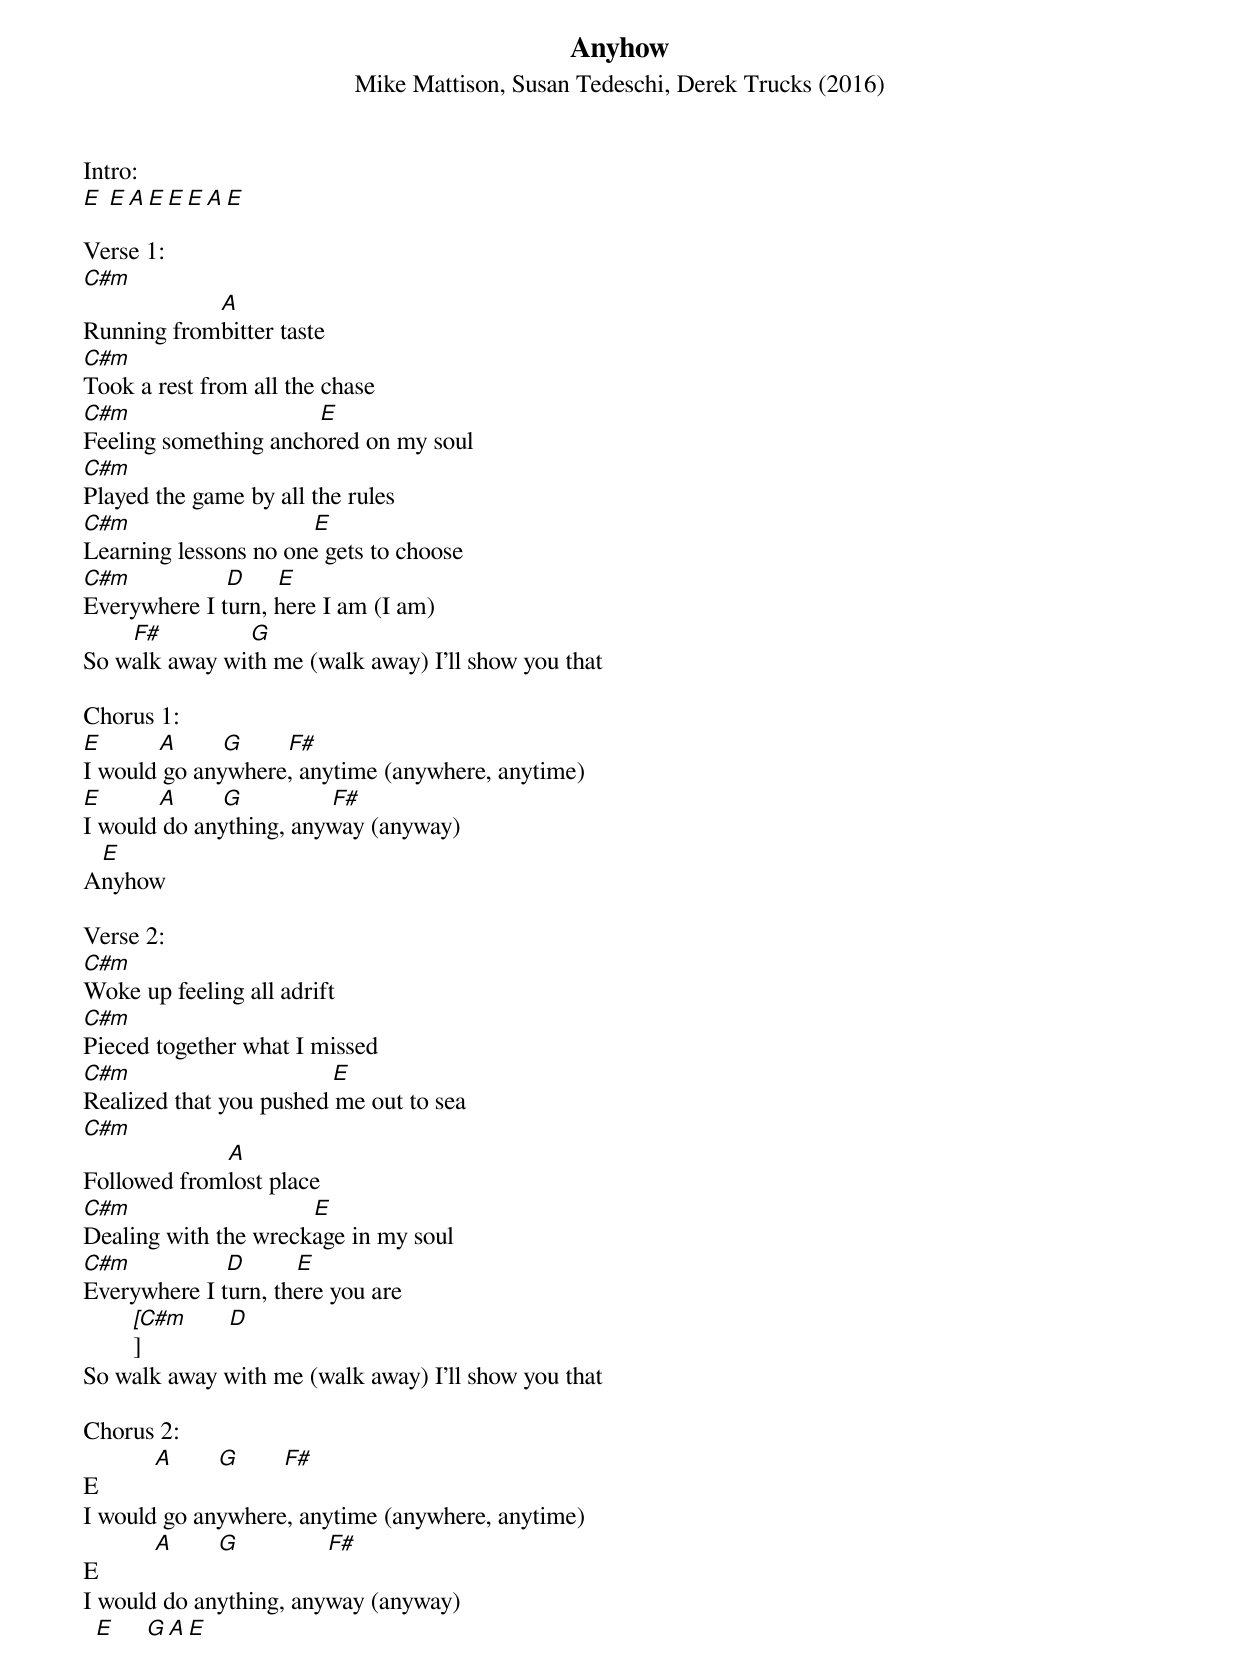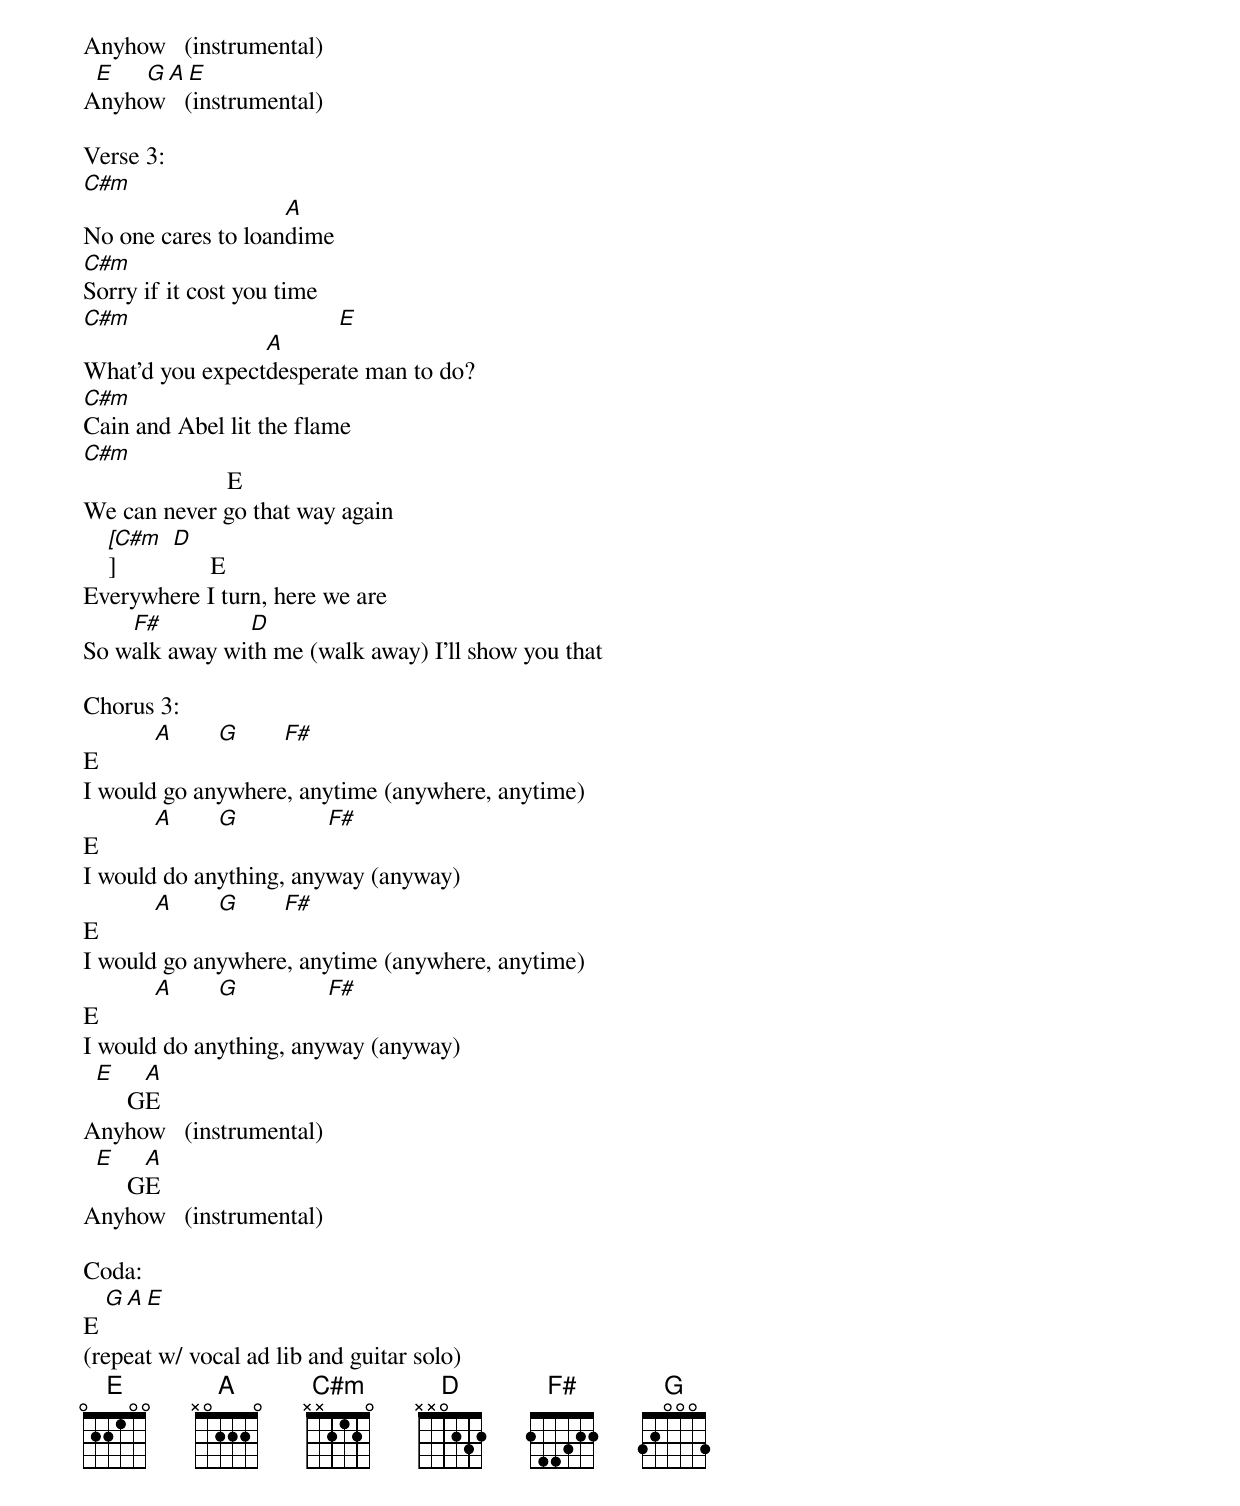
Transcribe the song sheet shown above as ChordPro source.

{t: Anyhow}
{st: Mike Mattison, Susan Tedeschi, Derek Trucks (2016)}

Intro:
[E] [E][A][E][E][E][A][E]

Verse 1:
[C#m]
Running from[A]bitter taste
[C#m]
Took a rest from all the chase
[C#m]                              [E]
Feeling something anchored on my soul
[C#m]
Played the game by all the rules
[C#m]                             [E]
Learning lessons no one gets to choose
[C#m]               [D]     [E]
Everywhere I turn, here I am (I am)
        [F#]              [G]
So walk away with me (walk away) I'll show you that

Chorus 1:
[E]         [A]       [G]       [F#]
I would go anywhere, anytime (anywhere, anytime)
[E]         [A]       [G]              [F#]
I would do anything, anyway (anyway)
   [E]
Anyhow

Verse 2:
[C#m]
Woke up feeling all adrift
[C#m]
Pieced together what I missed
[C#m]                                [E]
Realized that you pushed me out to sea
[C#m]
Followed from[A]lost place
[C#m]                             [E]
Dealing with the wreckage in my soul
[C#m]               [D]        [E]
Everywhere I turn, there you are
        [[C#m]]              [D]
So walk away with me (walk away) I'll show you that

Chorus 2:
E         [A]       [G]       [F#]
I would go anywhere, anytime (anywhere, anytime)
E         [A]       [G]              [F#]
I would do anything, anyway (anyway)
  [E]     [G][A][E]
Anyhow   (instrumental)
  [E]     [G][A][E]
Anyhow   (instrumental)

Verse 3:
[C#m]
No one cares to loan[A]dime
[C#m]
Sorry if it cost you time
[C#m]                                 [E]
What'd you expect[A]desperate man to do?
[C#m]
Cain and Abel lit the flame
[C#m]                       E
We can never go that way again
    [[C#m]]         [D]      E
Everywhere I turn, here we are
        [F#]              [D]
So walk away with me (walk away) I'll show you that

Chorus 3:
E         [A]       [G]       [F#]
I would go anywhere, anytime (anywhere, anytime)
E         [A]       [G]              [F#]
I would do anything, anyway (anyway)
E         [A]       [G]       [F#]
I would go anywhere, anytime (anywhere, anytime)
E         [A]       [G]              [F#]
I would do anything, anyway (anyway)
  [E]     G[A]E
Anyhow   (instrumental)
  [E]     G[A]E
Anyhow   (instrumental)

Coda:
E [G][A][E]
(repeat w/ vocal ad lib and guitar solo)
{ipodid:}
